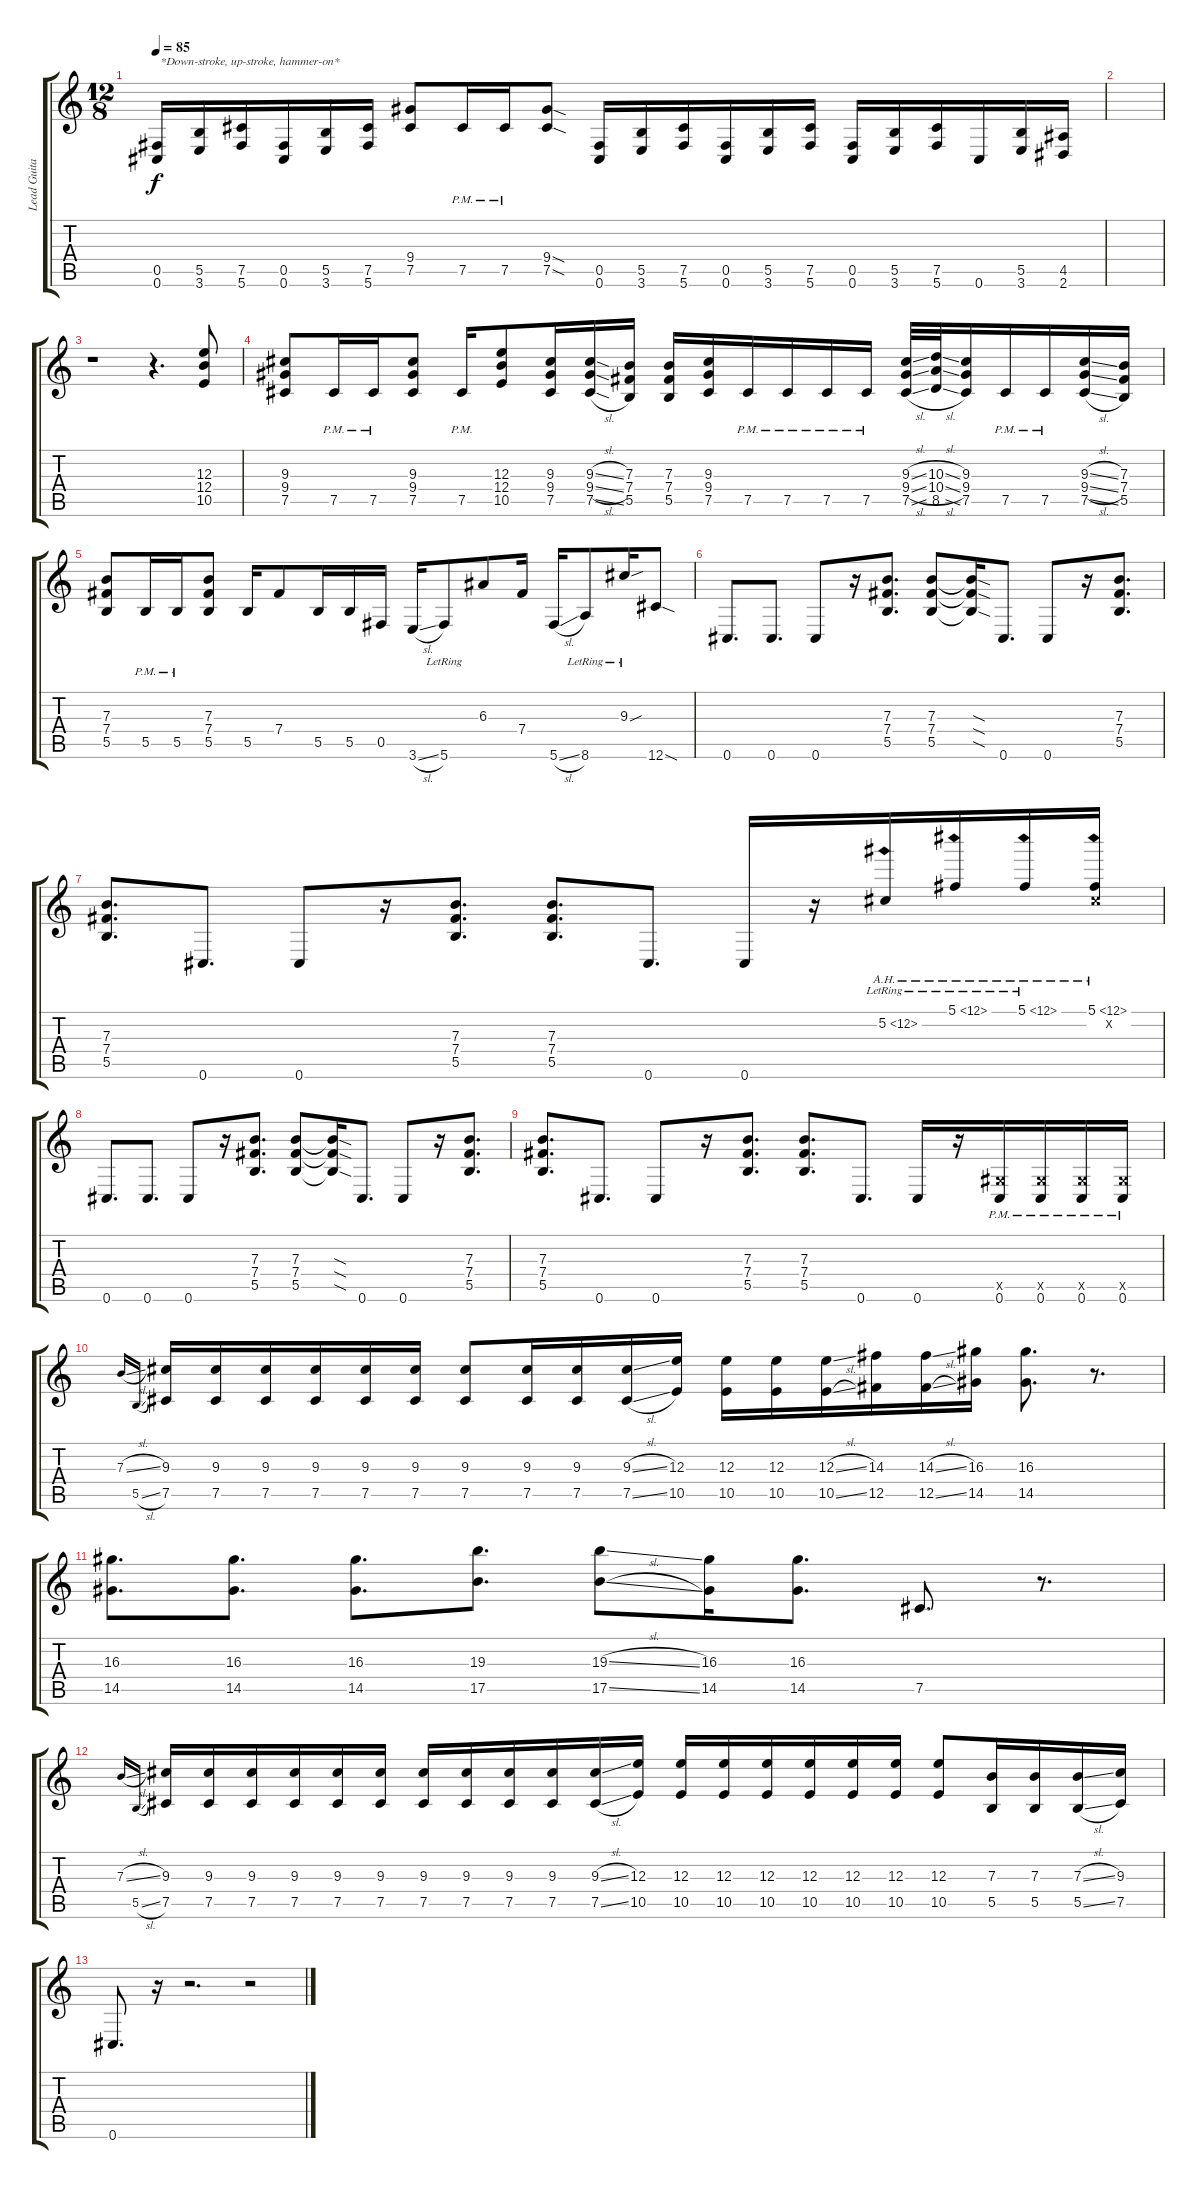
\track ("Lead Guitar" "Lead Guita") {instrument electricguitarjazz}
\staff {score tabs}
\tuning (Db4 Ab3 E3 B2 Gb2 Db2) {hide}
\ts (12 8)
\tempo 85
\clef g2
\ks c
(0.5 0.6).16{txt " *Down-stroke, up-stroke, hammer-on*" dy f} (5.5 3.6).16 (7.5 5.6).16 (0.5 0.6).16 (5.5 3.6).16 (7.5 5.6).16 (9.4 7.5).8 7.5{pm}.16 7.5{pm}.16 (9.4{sod} 7.5{sod}).8 (0.5 0.6).16 (5.5 3.6).16 (7.5 5.6).16 (0.5 0.6).16 (5.5 3.6).16 (7.5 5.6).16 (0.5 0.6).16 (5.5 3.6).16 (7.5 5.6).16 0.6.16 (5.5 3.6).16 (4.5 2.6).16 |
|
r.1 r.4{d} (12.3 12.4 10.5).8 |
(9.3 9.4 7.5).8 7.5{pm}.16 7.5{pm}.16 (9.3 9.4 7.5).8 7.5{pm}.16 (12.3 12.4 10.5).8 (9.3 9.4 7.5).16 (9.3{sl} 9.4{sl} 7.5{sl}).16 (7.3 7.4 5.5).16 (7.3 7.4 5.5).16 (9.3 9.4 7.5).16 7.5{pm}.16 7.5{pm}.16 7.5{pm}.16 7.5{pm}.16 (9.3{sl} 9.4{sl} 7.5{sl}).32 (10.3{sl} 10.4{sl} 8.5{sl}).32 (9.3 9.4 7.5).16 7.5{pm}.16 7.5{pm}.16 (9.3{sl} 9.4{sl} 7.5{sl}).16 (7.3 7.4 5.5).16 |
(7.3 7.4 5.5).8 5.5{pm}.16 5.5{pm}.16 (7.3 7.4 5.5).8 5.5.16 7.4.8 5.5.16 5.5.16 0.5.16 3.6{sl}.16 5.6{lr}.8 6.3.8 7.4.16 5.6{sl}.16 8.6{lr}.8 9.3{sou lr}.16 12.6{sod}.8 |
0.6.8{d} 0.6.8{d} 0.6.8 r.16 (7.3 7.4 5.5).8{d} (7.3 7.4 5.5).8 (7.3{sod t} 7.4{sod t} 5.5{sod t}).16 0.6.8{d} 0.6.8 r.16 (7.3 7.4 5.5).8{d} |
(7.3 7.4 5.5).8{d} 0.6.8{d} 0.6.8 r.16 (7.3 7.4 5.5).8{d} (7.3 7.4 5.5).8{d} 0.6.8{d} 0.6.16 r.16 5.2{ah 7 lr}.16{instrument guitarharmonics} 5.1{ah 7 lr}.16 5.1{ah 7 lr}.16 (5.1{ah 7} 5.2{x}).16 |
0.6.8{d instrument distortionguitar} 0.6.8{d} 0.6.8 r.16 (7.3 7.4 5.5).8{d} (7.3 7.4 5.5).8 (7.3{sod t} 7.4{sod t} 5.5{sod t}).16 0.6.8{d} 0.6.8 r.16 (7.3 7.4 5.5).8{d} |
(7.3 7.4 5.5).8{d} 0.6.8{d} 0.6.8 r.16 (7.3 7.4 5.5).8{d} (7.3 7.4 5.5).8{d} 0.6.8{d} 0.6.16 r.16 (2.5{x} 0.6{pm}).16 (2.5{x} 0.6{pm}).16 (2.5{x} 0.6{pm}).16 (2.5{x} 0.6{pm}).16 |
7.3{sl}.16{gr onbeat} 5.5{sl}.16{gr onbeat} (9.3 7.5).16{volume 8} (9.3 7.5).16 (9.3 7.5).16 (9.3 7.5).16 (9.3 7.5).16 (9.3 7.5).16 (9.3 7.5).8 (9.3 7.5).16 (9.3 7.5).16 (9.3{sl} 7.5{sl}).16 (12.3 10.5).16 (12.3 10.5).16 (12.3 10.5).16 (12.3{sl} 10.5{sl}).16 (14.3 12.5).16 (14.3{sl} 12.5{sl}).16 (16.3 14.5).16 (16.3 14.5).8{d} r.8{d} |
(16.3 14.5).8{d} (16.3 14.5).8{d} (16.3 14.5).8{d} (19.3 17.5).8{d} (19.3{sl} 17.5{sl}).8 (16.3 14.5).16 (16.3 14.5).8{d} 7.5.8{d} r.8{d} |
7.3{sl}.16{gr onbeat} 5.5{sl}.16{gr onbeat} (9.3 7.5).16 (9.3 7.5).16 (9.3 7.5).16 (9.3 7.5).16 (9.3 7.5).16 (9.3 7.5).16 (9.3 7.5).16 (9.3 7.5).16 (9.3 7.5).16 (9.3 7.5).16 (9.3{sl} 7.5{sl}).16 (12.3 10.5).16 (12.3 10.5).16 (12.3 10.5).16 (12.3 10.5).16 (12.3 10.5).16 (12.3 10.5).16 (12.3 10.5).16 (12.3 10.5).8 (7.3 5.5).16 (7.3 5.5).16 (7.3{sl} 5.5{sl}).16 (9.3 7.5).16 |
0.6.8{d} r.16 r.2{d} r.2
